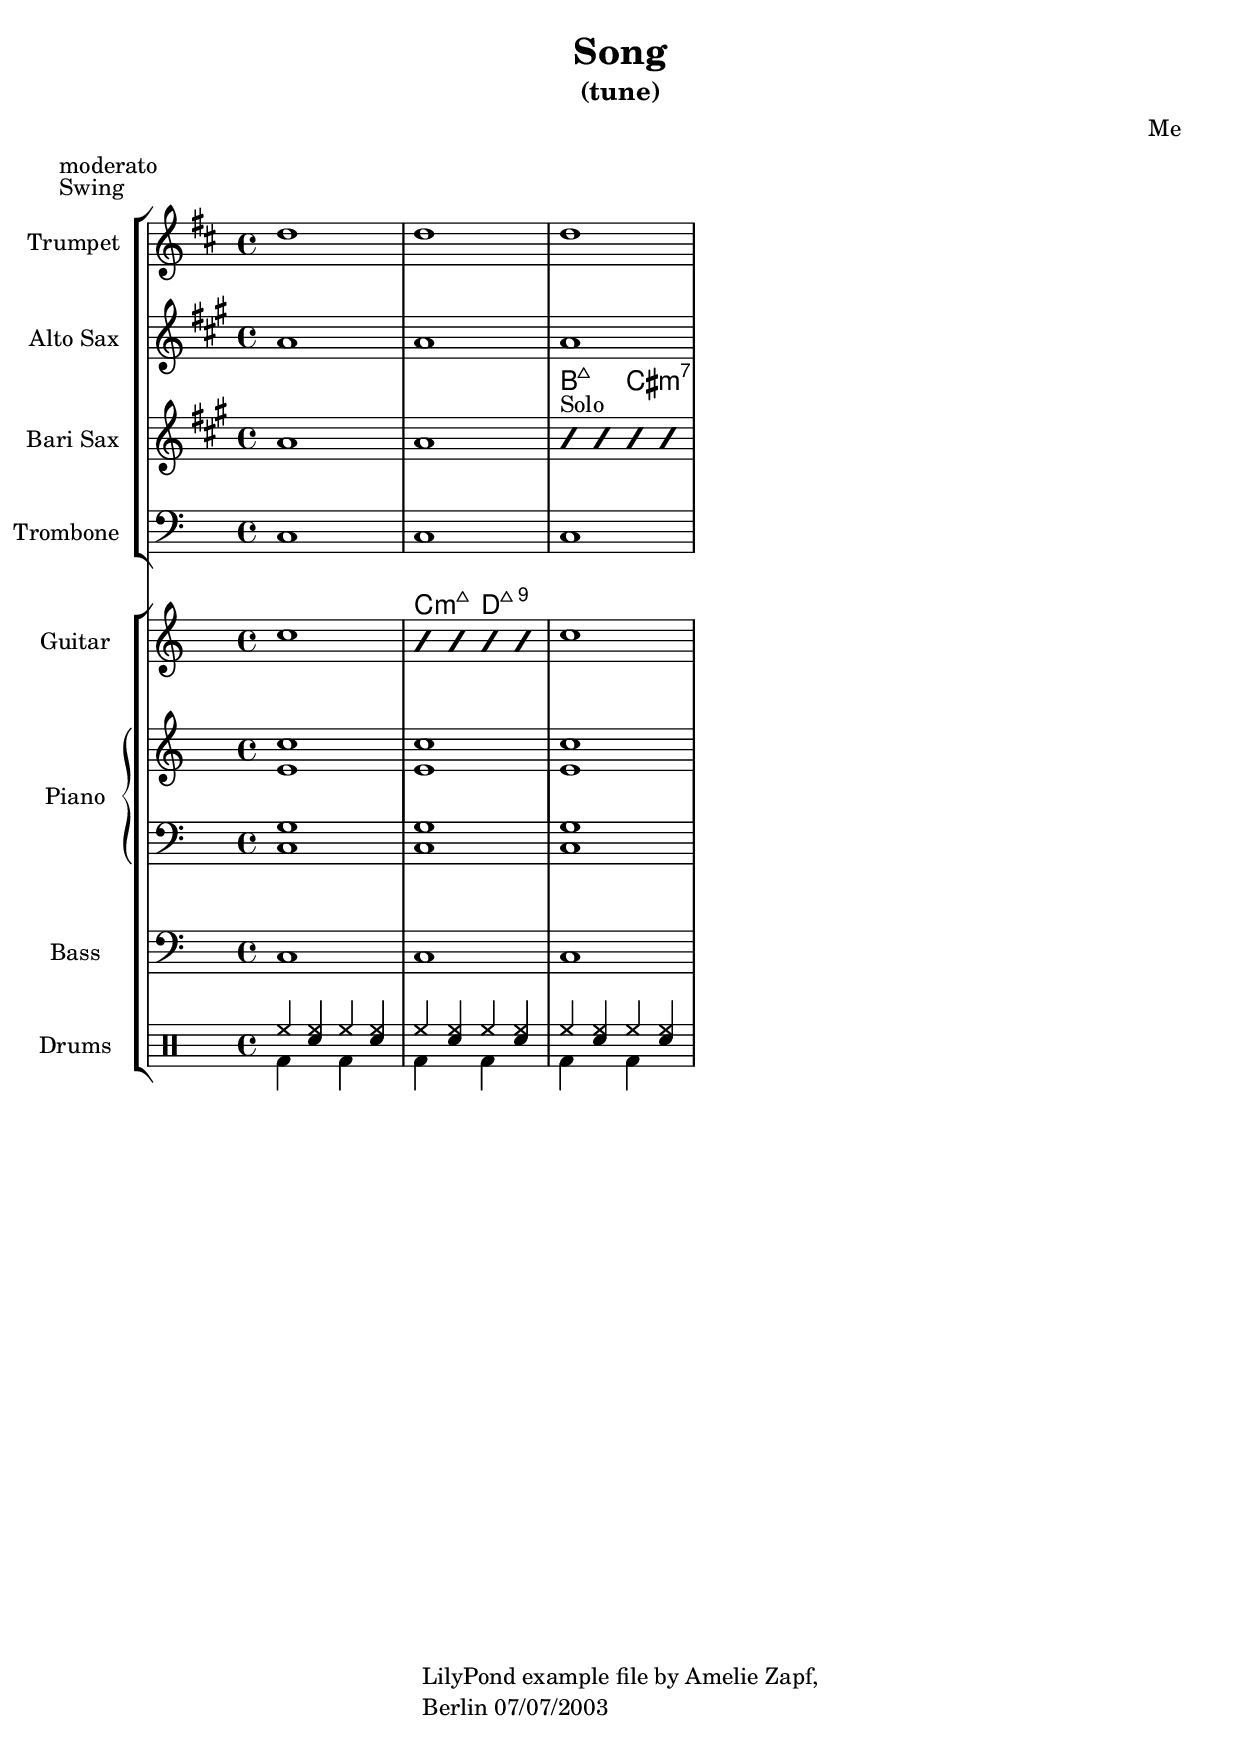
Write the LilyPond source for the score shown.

%% DO NOT EDIT this file manually; it is automatically
%% generated from LSR http://lsr.dsi.unimi.it
%% Make any changes in LSR itself, or in Documentation/snippets/new/ ,
%% and then run scripts/auxiliar/makelsr.py
%%
%% This file is in the public domain.
\version "2.15.2"

\header {
  lsrtags = "keyboards, percussion, fretted-strings, template"

%% Translation of GIT committish: 615cbf212fdaf0b220b3330da417d0c3602494f2
  texidoces = "
Ésta es una plantilla bastante avanzada, para un conjunto de
jazz. Observe que la notación de todos los instrumentos está en
@code{\\key c \\major} (Do mayor). Esto se refiere al tono de
concierto; la armadura se transporta automáticamente si la música está
dentro de una sección @code{\\transpose}.

"
  doctitlees = "Plantilla para combo de jazz"


%% Translation of GIT committish: 0a868be38a775ecb1ef935b079000cebbc64de40
  texidocde = "
Hier ist ein ziemlich kompliziertes Beispiel für ein Jazz-Ensemble. Achtung:
Alle Instrumente sind in @code{\\key c \major} (C-Dur) notiert. Das bezieht sich
auf die klingende Musik: LilyPond transponiert die Tonart automatisch, wenn
sich die Noten innerhalb eines @code{\\transpose}-Abschnitts befinden.

"

  doctitlede = "Vorlage für Jazz-Combo"

%% Translation of GIT committish: bdfe3dc8175a2d7e9ea0800b5b04cfb68fe58a7a
  texidocfr = "
Bien que compliqué de prime abord, voici un canevas tout à fait indiqué
pour les ensembles de jazz.  Vous noterez que tous les instruments sont
notés en ut (@code{\\key c \major}), la tonalité de concert.  Les notes
seront automatiquement transposée dès lors qu'elles seront inscrites
dans une section @code{\\transpose}.

"
  doctitlefr = "Symboles de jazz"

  texidoc = "
This is quite an advanced template, for a jazz ensemble. Note that all
instruments are notated in @code{\\key c \\major}. This refers to the
key in concert pitch; the key will be automatically transposed if the
music is within a @code{\\transpose} section.

"
  doctitle = "Jazz combo template"
} % begin verbatim

\header {
  title = "Song"
  subtitle = "(tune)"
  composer = "Me"
  meter = "moderato"
  piece = "Swing"
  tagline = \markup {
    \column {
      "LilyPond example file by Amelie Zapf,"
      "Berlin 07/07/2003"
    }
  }
}

%#(set-global-staff-size 16)
\include "english.ly"

%%%%%%%%%%%% Some macros %%%%%%%%%%%%%%%%%%%

sl = {
  \override NoteHead #'style = #'slash
  \override Stem #'transparent = ##t
}
nsl = {
  \revert NoteHead #'style
  \revert Stem #'transparent
}
crOn = \override NoteHead #'style = #'cross
crOff = \revert NoteHead #'style

%% insert chord name style stuff here.

jazzChords = { }

%%%%%%%%%%%% Keys'n'thangs %%%%%%%%%%%%%%%%%

global = { \time 4/4 }

Key = { \key c \major }

% ############ Horns ############

% ------ Trumpet ------
trpt = \transpose c d \relative c'' {
  \Key
  c1 | c | c |
}
trpHarmony = \transpose c' d {
  \jazzChords
}
trumpet = {
  \global
  \set Staff.instrumentName = #"Trumpet"
  \clef treble
  <<
    \trpt
  >>
}

% ------ Alto Saxophone ------
alto = \transpose c a \relative c' {
  \Key
  c1 | c | c |
}
altoHarmony = \transpose c' a {
  \jazzChords
}
altoSax = {
  \global
  \set Staff.instrumentName = #"Alto Sax"
  \clef treble
  <<
    \alto
  >>
}

% ------ Baritone Saxophone ------
bari = \transpose c a' \relative c {
  \Key
  c1
  c1
  \sl
  d4^"Solo" d d d
  \nsl
}
bariHarmony = \transpose c' a \chordmode {
  \jazzChords s1 s d2:maj e:m7
}
bariSax = {
  \global
  \set Staff.instrumentName = #"Bari Sax"
  \clef treble
  <<
    \bari
  >>
}

% ------ Trombone ------
tbone = \relative c {
  \Key
  c1 | c | c
}
tboneHarmony = \chordmode {
  \jazzChords
}
trombone = {
  \global
  \set Staff.instrumentName = #"Trombone"
  \clef bass
  <<
    \tbone
  >>
}

% ############ Rhythm Section #############

% ------ Guitar ------
gtr = \relative c'' {
  \Key
  c1
  \sl
  b4 b b b
  \nsl
  c1
}
gtrHarmony = \chordmode {
  \jazzChords
  s1 c2:min7+ d2:maj9
}
guitar = {
  \global
  \set Staff.instrumentName = #"Guitar"
  \clef treble
  <<
    \gtr
  >>
}

%% ------ Piano ------
rhUpper = \relative c'' {
  \voiceOne
  \Key
  c1 | c | c
}
rhLower = \relative c' {
  \voiceTwo
  \Key
  e1 | e | e
}

lhUpper = \relative c' {
  \voiceOne
  \Key
  g1 | g | g
}
lhLower = \relative c {
  \voiceTwo
  \Key
  c1 | c | c
}

PianoRH = {
  \clef treble
  \global
  \set Staff.midiInstrument = #"acoustic grand"
  <<
    \new Voice = "one" \rhUpper
    \new Voice = "two" \rhLower
  >>
}
PianoLH = {
  \clef bass
  \global
  \set Staff.midiInstrument = #"acoustic grand"
  <<
    \new Voice = "one" \lhUpper
    \new Voice = "two" \lhLower
  >>
}

piano = {
  <<
    \set PianoStaff.instrumentName = #"Piano"
    \new Staff = "upper" \PianoRH
    \new Staff = "lower" \PianoLH
  >>
}

% ------ Bass Guitar ------
Bass = \relative c {
  \Key
  c1 | c | c
}
bass = {
  \global
  \set Staff.instrumentName = #"Bass"
  \clef bass
  <<
    \Bass
  >>
}

% ------ Drums ------
up = \drummode {
  \voiceOne
  hh4 <hh sn> hh <hh sn>
  hh4 <hh sn> hh <hh sn>
  hh4 <hh sn> hh <hh sn>
}
down = \drummode {
  \voiceTwo
  bd4 s bd s
  bd4 s bd s
  bd4 s bd s
}

drumContents = {
  \global
  <<
    \set DrumStaff.instrumentName = #"Drums"
    \new DrumVoice \up
    \new DrumVoice \down
  >>
}

%%%%%%%%% It All Goes Together Here %%%%%%%%%%%%%%%%%%%%%%

\score {
  <<
    \new StaffGroup = "horns" <<
      \new Staff = "trumpet" \trumpet
      \new Staff = "altosax" \altoSax
      \new ChordNames = "barichords" \bariHarmony
      \new Staff = "barisax" \bariSax
      \new Staff = "trombone" \trombone
    >>

    \new StaffGroup = "rhythm" <<
      \new ChordNames = "chords" \gtrHarmony
      \new Staff = "guitar" \guitar
      \new PianoStaff = "piano" \piano
      \new Staff = "bass" \bass
      \new DrumStaff \drumContents
    >>
  >>
  \layout {
    \context { \Staff \RemoveEmptyStaves }
    \context {
      \Score
      \override BarNumber #'padding = #3
      \override RehearsalMark #'padding = #2
      skipBars = ##t
    }
  }
  \midi { }
}

